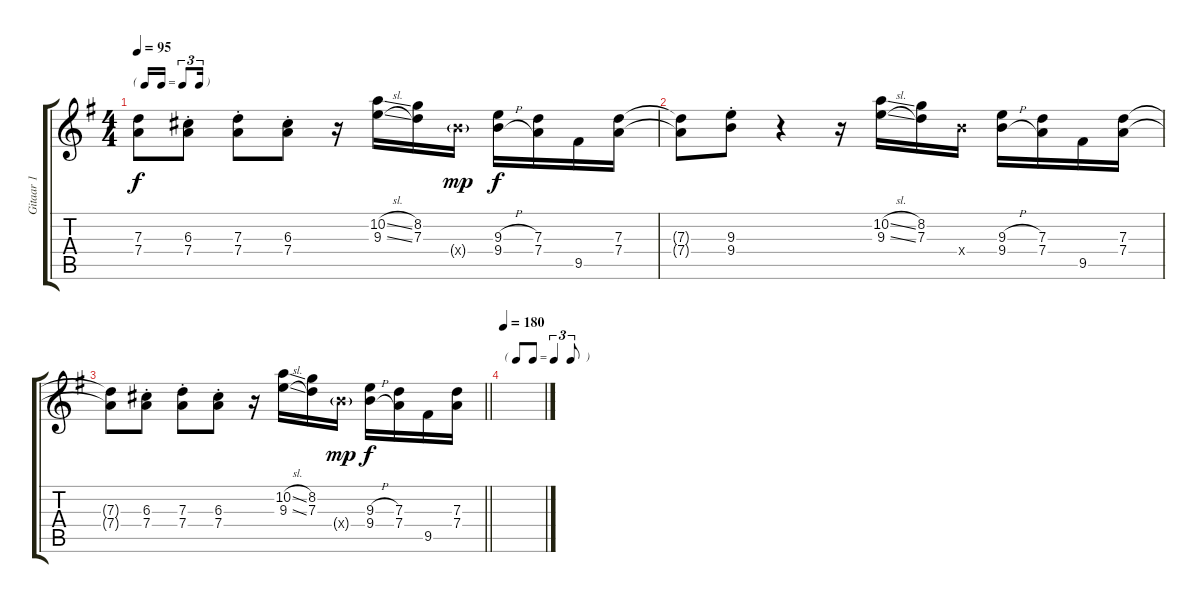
\track ("Gitaar 1" "Gitaar 1") {instrument overdrivenguitar}
\staff {score tabs}
\tuning (E4 B3 G3 D3 A2 E2) {hide}
\ts (4 4)
\tf triplet16th
\tempo 95
\clef g2
\ks eminor
(7.3{t} 7.4{t}).8{dy f} (6.3{st} 7.4{st}).8 (7.3{st} 7.4{st}).8 (6.3{st} 7.4{st}).8 r.16 (10.2{sl} 9.3{sl}).16 (8.2 7.3).16 9.4{g x}.16{dy mp} (9.3{h} 9.4{h}).16{dy f} (7.3 7.4).16 9.5.16 (7.3 7.4).16 |
(7.3{t} 7.4{t}).8 (9.3{st} 9.4{st}).8 r.4 r.16 (10.2{sl} 9.3{sl}).16 (8.2 7.3).16 9.4{x}.16 (9.3{h} 9.4{h}).16 (7.3 7.4).16 9.5.16 (7.3 7.4).16 |
\barLineRight lightlight
(7.3{t} 7.4{t}).8 (6.3{st} 7.4{st}).8 (7.3{st} 7.4{st}).8 (6.3{st} 7.4{st}).8 r.16 (10.2{sl} 9.3{sl}).16 (8.2 7.3).16 9.4{g x}.16{dy mp} (9.3{h} 9.4{h}).16{dy f} (7.3 7.4).16 9.5.16 (7.3 7.4).16 |
\tf triplet8th
\tempo 180
